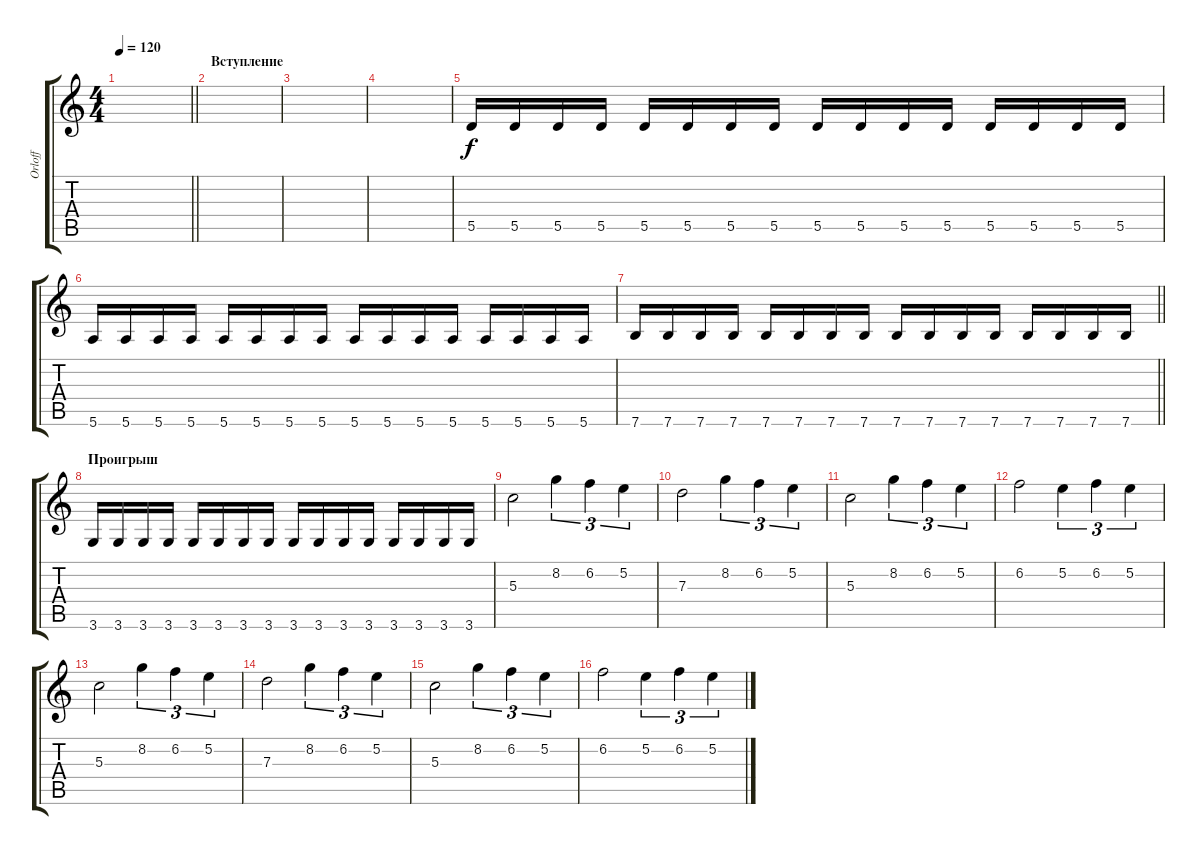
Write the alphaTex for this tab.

\track ("Orloff" "Orloff") {instrument overdrivenguitar}
\staff {score tabs}
\tuning (E4 B3 G3 D3 A2 E2) {hide}
\ts (4 4)
\tempo 120
\clef g2
\barLineRight lightlight
\ks c
|
\section ("" "Вступление")
|
|
|
5.5.16 5.5.16 5.5.16 5.5.16 5.5.16 5.5.16 5.5.16 5.5.16 5.5.16 5.5.16 5.5.16 5.5.16 5.5.16 5.5.16 5.5.16 5.5.16 |
5.6.16 5.6.16 5.6.16 5.6.16 5.6.16 5.6.16 5.6.16 5.6.16 5.6.16 5.6.16 5.6.16 5.6.16 5.6.16 5.6.16 5.6.16 5.6.16 |
\barLineRight lightlight
7.6.16 7.6.16 7.6.16 7.6.16 7.6.16 7.6.16 7.6.16 7.6.16 7.6.16 7.6.16 7.6.16 7.6.16 7.6.16 7.6.16 7.6.16 7.6.16 |
\section ("" "Проигрыш")
3.6.16 3.6.16 3.6.16 3.6.16 3.6.16 3.6.16 3.6.16 3.6.16 3.6.16 3.6.16 3.6.16 3.6.16 3.6.16 3.6.16 3.6.16 3.6.16 |
5.3.2 8.2.4{tu (3 2)} 6.2.4{tu (3 2)} 5.2.4{tu (3 2)} |
7.3.2 8.2.4{tu (3 2)} 6.2.4{tu (3 2)} 5.2.4{tu (3 2)} |
5.3.2 8.2.4{tu (3 2)} 6.2.4{tu (3 2)} 5.2.4{tu (3 2)} |
6.2.2 5.2.4{tu (3 2)} 6.2.4{tu (3 2)} 5.2.4{tu (3 2)} |
5.3.2 8.2.4{tu (3 2)} 6.2.4{tu (3 2)} 5.2.4{tu (3 2)} |
7.3.2 8.2.4{tu (3 2)} 6.2.4{tu (3 2)} 5.2.4{tu (3 2)} |
5.3.2 8.2.4{tu (3 2)} 6.2.4{tu (3 2)} 5.2.4{tu (3 2)} |
6.2.2 5.2.4{tu (3 2)} 6.2.4{tu (3 2)} 5.2.4{tu (3 2)}
